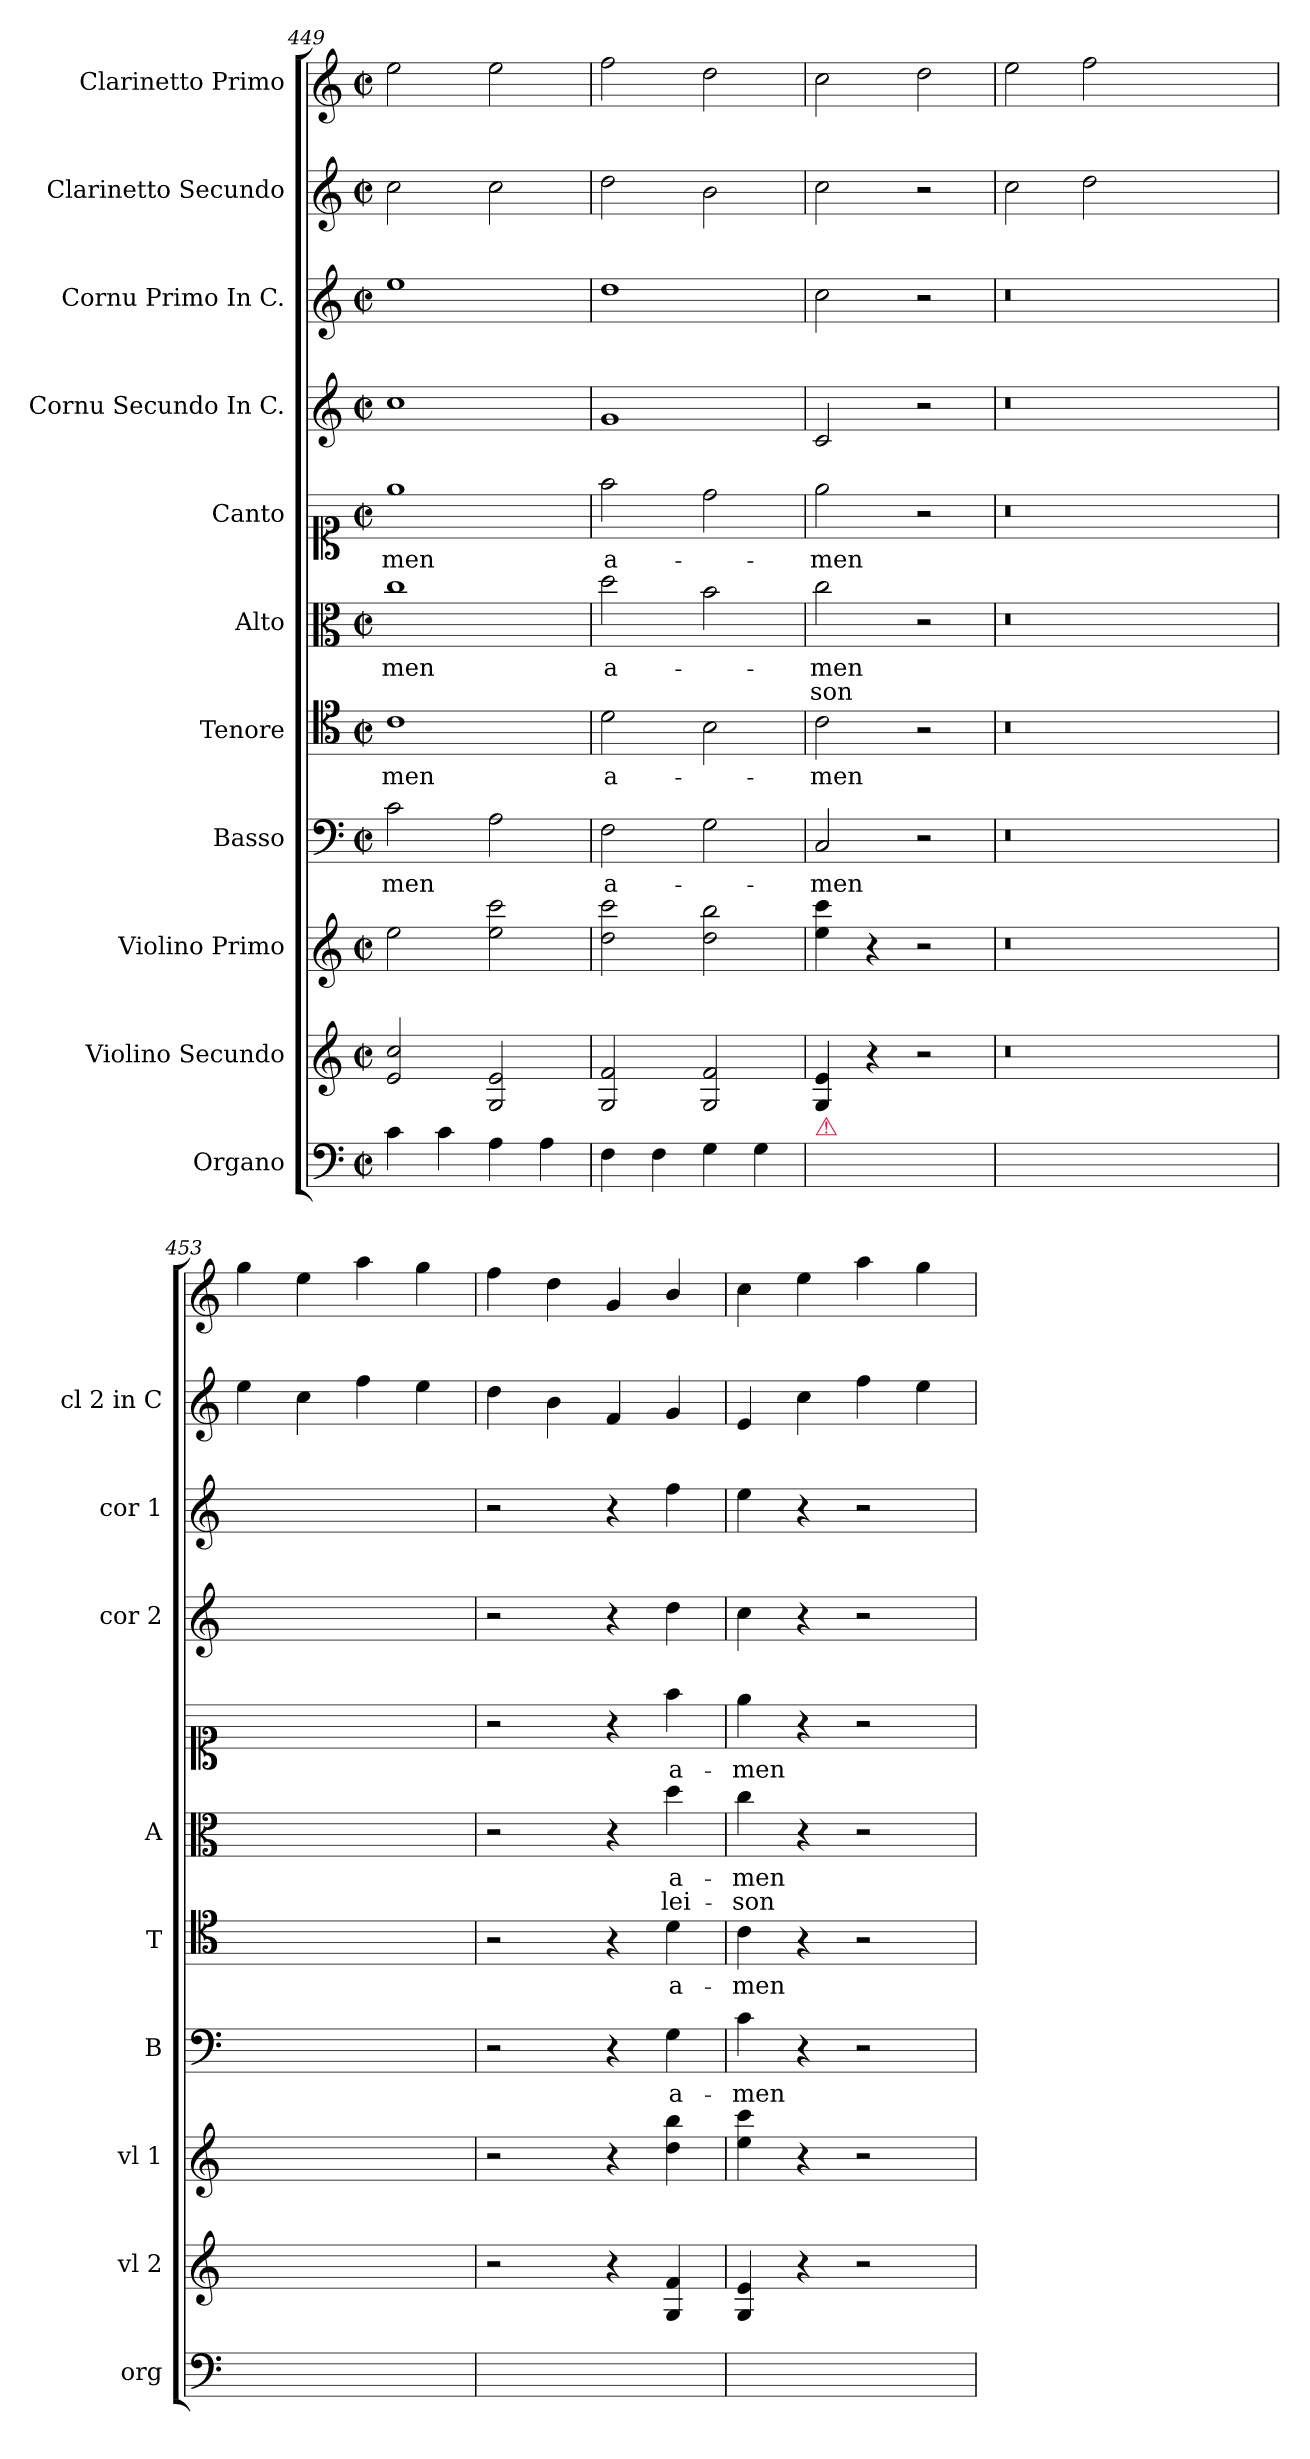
**kern	**kern	**kern	**kern	**text	**kern	**text	**kern	**text	**text	**kern	**text	**kern	**kern	**kern	**kern
*part11	*part10	*part9	*part8	*part8	*part7	*part7	*part6	*part6	*part6	*part5	*part5	*part4	*part3	*part2	*part1
*staff11	*staff10	*staff9	*staff8	*staff8	*staff7	*staff7	*staff6	*staff6	*staff6	*staff5	*staff5	*staff4	*staff3	*staff2	*staff1
*I"Organo	*I"Violino Secundo	*I"Violino Primo	*I"Basso	*	*I"Tenore	*	*I"Alto	*	*	*I"Canto	*	*I"Cornu Secundo In C.	*I"Cornu Primo In C.	*I"Clarinetto Secundo	*I"Clarinetto Primo
*I'org	*I'vl 2	*I'vl 1	*I'B	*	*I'T	*	*I'A	*	*	*	*	*I'cor 2	*I'cor 1	*I'cl 2 in C	*
*clefF4	*clefG2	*clefG2	*clefF4	*	*clefC4	*	*clefC3	*	*	*clefC1	*	*clefG2	*clefG2	*clefG2	*clefG2
*k[]	*k[]	*k[]	*k[]	*	*k[]	*	*k[]	*	*	*k[]	*	*k[]	*k[]	*k[]	*k[]
*M2/2	*M2/2	*M2/2	*M2/2	*	*M2/2	*	*M2/2	*	*	*M2/2	*	*M2/2	*M2/2	*M2/2	*M2/2
*met(c|)	*met(c|)	*met(c|)	*met(c|)	*	*met(c|)	*	*met(c|)	*	*	*met(c|)	*	*met(c|)	*met(c|)	*met(c|)	*met(c|)
=449	=449	=449	=449	=449	=449	=449	=449	=449	=449	=449	=449	=449	=449	=449	=449
4c\	2e/ 2cc/	2ee\	2c\	-men	1c	-men	1cc	-men	.	1ee	-men	1cc	1ee	2cc\	2ee\
4c\	.	.	.	.	.	.	.	.	.	.	.	.	.	.	.
4A\	2G/ 2e/	2ee\ 2ccc\	2A\	.	.	.	.	.	.	.	.	.	.	2cc\	2ee\
4A\	.	.	.	.	.	.	.	.	.	.	.	.	.	.	.
=450	=450	=450	=450	=450	=450	=450	=450	=450	=450	=450	=450	=450	=450	=450	=450
4F\	2G/ 2f/	2dd\ 2ccc\	2F\	a-	2d\	a-	2dd\	a-	.	2ff\	a-	1g	1dd	2dd\	2ff\
4F\	.	.	.	.	.	.	.	.	.	.	.	.	.	.	.
4G\	2G/ 2f/	2dd\ 2bb\	2G\	.	2B\	.	2b\	.	.	2dd\	.	.	.	2b\	2dd\
4G\	.	.	.	.	.	.	.	.	.	.	.	.	.	.	.
=451	=451	=451	=451	=451	=451	=451	=451	=451	=451	=451	=451	=451	=451	=451	=451
!LO:TX:a:color=crimson:t=⚠	!	!	!	!	!	!	!	!	!	!	!	!	!	!	!
1ryy	4G/ 4e/	4ee\ 4ccc\	2C/	-men	2c\	-men	2cc\	-men	son	2ee\	-men	2c/	2cc\	2cc\	2cc\
.	4r	4r	.	.	.	.	.	.	.	.	.	.	.	.	.
.	2r	2r	2r	.	2r	.	2r	.	.	2r	.	2r	2r	2r	2dd\
=452	=452	=452	=452	=452	=452	=452	=452	=452	=452	=452	=452	=452	=452	=452	=452
1ryy	0r	0r	0r	.	0r	.	0r	.	.	0r	.	0r	0r	2cc\	2ee\
.	.	.	.	.	.	.	.	.	.	.	.	.	.	2dd\	2ff\
1ryy	.	.	.	.	.	.	.	.	.	.	.	.	.	1ryy	1ryy
=453	=453	=453	=453	=453	=453	=453	=453	=453	=453	=453	=453	=453	=453	=453	=453
1ryy	1ryy	1ryy	1ryy	.	1ryy	.	1ryy	.	.	1ryy	.	1ryy	1ryy	4ee\	4gg\
.	.	.	.	.	.	.	.	.	.	.	.	.	.	4cc\	4ee\
.	.	.	.	.	.	.	.	.	.	.	.	.	.	4ff\	4aa\
.	.	.	.	.	.	.	.	.	.	.	.	.	.	4ee\	4gg\
=454	=454	=454	=454	=454	=454	=454	=454	=454	=454	=454	=454	=454	=454	=454	=454
1ryy	2r	2r	2r	.	2r	.	2r	.	.	2r	.	2r	2r	4dd\	4ff\
.	.	.	.	.	.	.	.	.	.	.	.	.	.	4b\	4dd\
.	4r	4r	4r	.	4r	.	4r	.	.	4r	.	4r	4r	4f/	4g/
.	4G/ 4f/	4dd\ 4bb\	4G\	a-	4d\	a-	4dd\	a-	lei-	4ff\	a-	4dd\	4ff\	4g/	4b/
=455	=455	=455	=455	=455	=455	=455	=455	=455	=455	=455	=455	=455	=455	=455	=455
1ryy	4G/ 4e/	4ee\ 4ccc\	4c\	-men	4c\	-men	4cc\	-men	-son	4ee\	-men	4cc\	4ee\	4e/	4cc\
.	4r	4r	4r	.	4r	.	4r	.	.	4r	.	4r	4r	4cc\	4ee\
.	2r	2r	2r	.	2r	.	2r	.	.	2r	.	2r	2r	4ff\	4aa\
.	.	.	.	.	.	.	.	.	.	.	.	.	.	4ee\	4gg\
=	=	=	=	=	=	=	=	=	=	=	=	=	=	=	=
*-	*-	*-	*-	*-	*-	*-	*-	*-	*-	*-	*-	*-	*-	*-	*-
